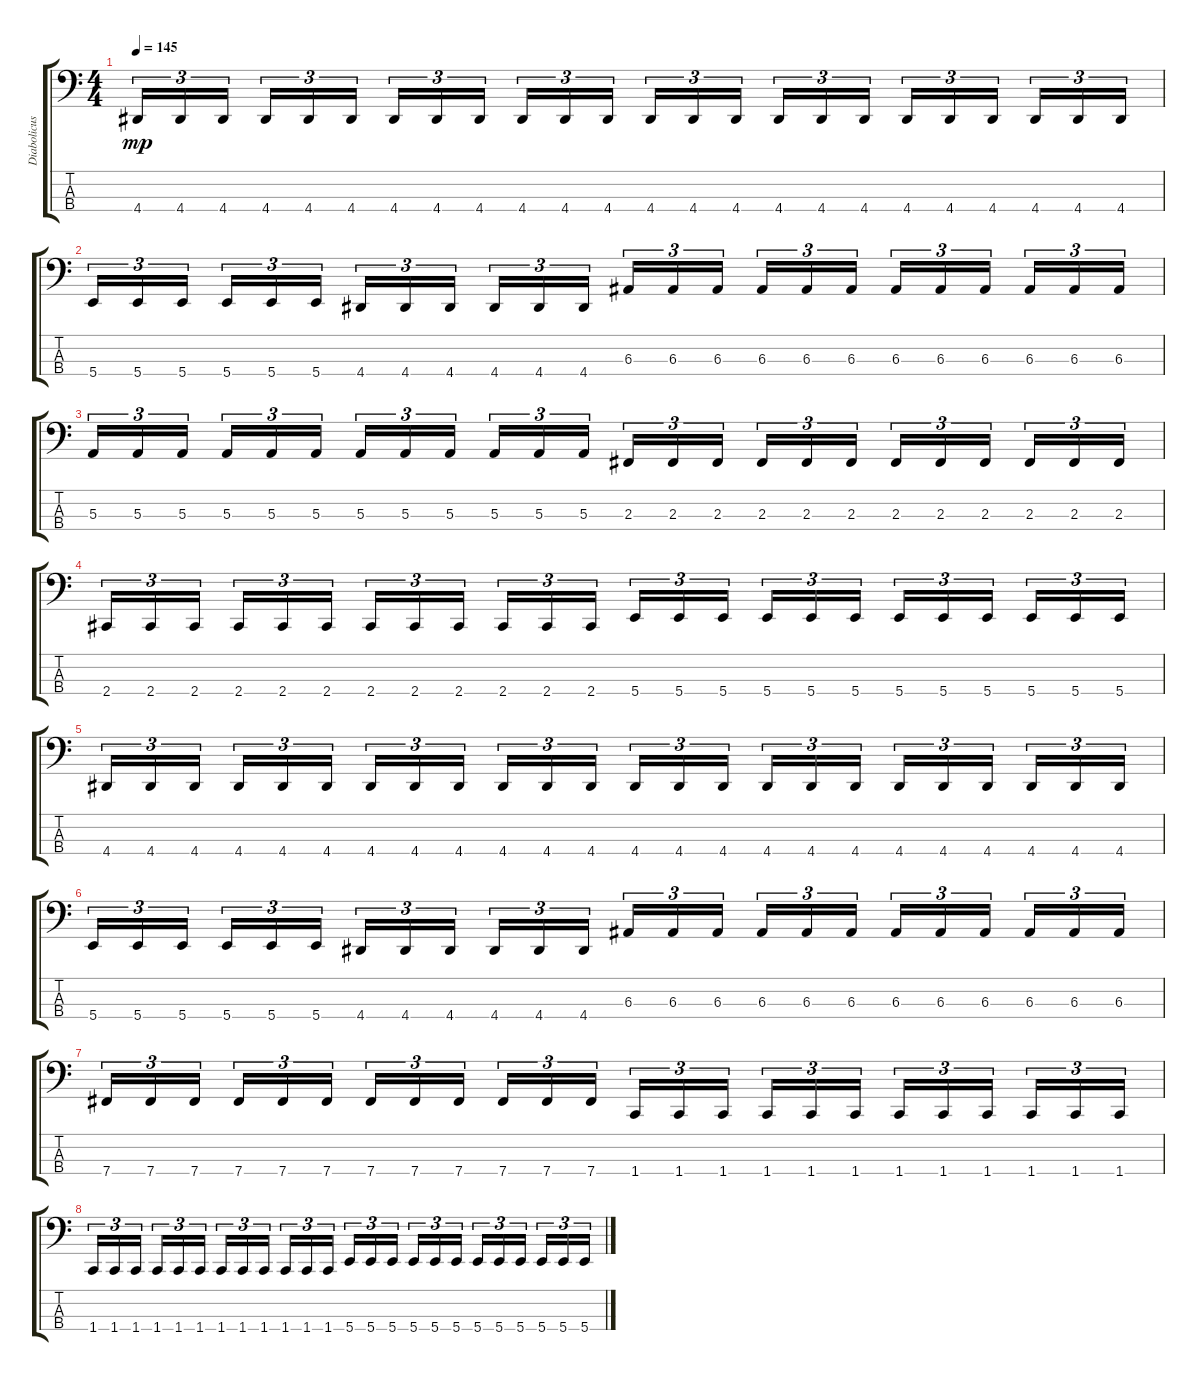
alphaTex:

\track ("Diabolicus Assailant" "Diabolicus") {instrument electricbassfinger}
\staff {score tabs}
\tuning (D2 A1 E1 B0) {hide}
\ts (4 4)
\tempo 145
\clef f4
\ks c
4.4.16{tu (3 2) dy mp} 4.4.16{tu (3 2)} 4.4.16{tu (3 2) beam splitsecondary} 4.4.16{tu (3 2)} 4.4.16{tu (3 2)} 4.4.16{tu (3 2)} 4.4.16{tu (3 2)} 4.4.16{tu (3 2)} 4.4.16{tu (3 2) beam splitsecondary} 4.4.16{tu (3 2)} 4.4.16{tu (3 2)} 4.4.16{tu (3 2)} 4.4.16{tu (3 2)} 4.4.16{tu (3 2)} 4.4.16{tu (3 2) beam splitsecondary} 4.4.16{tu (3 2)} 4.4.16{tu (3 2)} 4.4.16{tu (3 2)} 4.4.16{tu (3 2)} 4.4.16{tu (3 2)} 4.4.16{tu (3 2) beam splitsecondary} 4.4.16{tu (3 2)} 4.4.16{tu (3 2)} 4.4.16{tu (3 2)} |
5.4.16{tu (3 2)} 5.4.16{tu (3 2)} 5.4.16{tu (3 2) beam splitsecondary} 5.4.16{tu (3 2)} 5.4.16{tu (3 2)} 5.4.16{tu (3 2)} 4.4.16{tu (3 2)} 4.4.16{tu (3 2)} 4.4.16{tu (3 2) beam splitsecondary} 4.4.16{tu (3 2)} 4.4.16{tu (3 2)} 4.4.16{tu (3 2)} 6.3.16{tu (3 2)} 6.3.16{tu (3 2)} 6.3.16{tu (3 2) beam splitsecondary} 6.3.16{tu (3 2)} 6.3.16{tu (3 2)} 6.3.16{tu (3 2)} 6.3.16{tu (3 2)} 6.3.16{tu (3 2)} 6.3.16{tu (3 2) beam splitsecondary} 6.3.16{tu (3 2)} 6.3.16{tu (3 2)} 6.3.16{tu (3 2)} |
5.3.16{tu (3 2)} 5.3.16{tu (3 2)} 5.3.16{tu (3 2) beam splitsecondary} 5.3.16{tu (3 2)} 5.3.16{tu (3 2)} 5.3.16{tu (3 2)} 5.3.16{tu (3 2)} 5.3.16{tu (3 2)} 5.3.16{tu (3 2) beam splitsecondary} 5.3.16{tu (3 2)} 5.3.16{tu (3 2)} 5.3.16{tu (3 2)} 2.3.16{tu (3 2)} 2.3.16{tu (3 2)} 2.3.16{tu (3 2) beam splitsecondary} 2.3.16{tu (3 2)} 2.3.16{tu (3 2)} 2.3.16{tu (3 2)} 2.3.16{tu (3 2)} 2.3.16{tu (3 2)} 2.3.16{tu (3 2) beam splitsecondary} 2.3.16{tu (3 2)} 2.3.16{tu (3 2)} 2.3.16{tu (3 2)} |
2.4.16{tu (3 2)} 2.4.16{tu (3 2)} 2.4.16{tu (3 2) beam splitsecondary} 2.4.16{tu (3 2)} 2.4.16{tu (3 2)} 2.4.16{tu (3 2)} 2.4.16{tu (3 2)} 2.4.16{tu (3 2)} 2.4.16{tu (3 2) beam splitsecondary} 2.4.16{tu (3 2)} 2.4.16{tu (3 2)} 2.4.16{tu (3 2)} 5.4.16{tu (3 2)} 5.4.16{tu (3 2)} 5.4.16{tu (3 2) beam splitsecondary} 5.4.16{tu (3 2)} 5.4.16{tu (3 2)} 5.4.16{tu (3 2)} 5.4.16{tu (3 2)} 5.4.16{tu (3 2)} 5.4.16{tu (3 2) beam splitsecondary} 5.4.16{tu (3 2)} 5.4.16{tu (3 2)} 5.4.16{tu (3 2)} |
4.4.16{tu (3 2)} 4.4.16{tu (3 2)} 4.4.16{tu (3 2) beam splitsecondary} 4.4.16{tu (3 2)} 4.4.16{tu (3 2)} 4.4.16{tu (3 2)} 4.4.16{tu (3 2)} 4.4.16{tu (3 2)} 4.4.16{tu (3 2) beam splitsecondary} 4.4.16{tu (3 2)} 4.4.16{tu (3 2)} 4.4.16{tu (3 2)} 4.4.16{tu (3 2)} 4.4.16{tu (3 2)} 4.4.16{tu (3 2) beam splitsecondary} 4.4.16{tu (3 2)} 4.4.16{tu (3 2)} 4.4.16{tu (3 2)} 4.4.16{tu (3 2)} 4.4.16{tu (3 2)} 4.4.16{tu (3 2) beam splitsecondary} 4.4.16{tu (3 2)} 4.4.16{tu (3 2)} 4.4.16{tu (3 2)} |
5.4.16{tu (3 2)} 5.4.16{tu (3 2)} 5.4.16{tu (3 2) beam splitsecondary} 5.4.16{tu (3 2)} 5.4.16{tu (3 2)} 5.4.16{tu (3 2)} 4.4.16{tu (3 2)} 4.4.16{tu (3 2)} 4.4.16{tu (3 2) beam splitsecondary} 4.4.16{tu (3 2)} 4.4.16{tu (3 2)} 4.4.16{tu (3 2)} 6.3.16{tu (3 2)} 6.3.16{tu (3 2)} 6.3.16{tu (3 2) beam splitsecondary} 6.3.16{tu (3 2)} 6.3.16{tu (3 2)} 6.3.16{tu (3 2)} 6.3.16{tu (3 2)} 6.3.16{tu (3 2)} 6.3.16{tu (3 2) beam splitsecondary} 6.3.16{tu (3 2)} 6.3.16{tu (3 2)} 6.3.16{tu (3 2)} |
7.4.16{tu (3 2)} 7.4.16{tu (3 2)} 7.4.16{tu (3 2) beam splitsecondary} 7.4.16{tu (3 2)} 7.4.16{tu (3 2)} 7.4.16{tu (3 2)} 7.4.16{tu (3 2)} 7.4.16{tu (3 2)} 7.4.16{tu (3 2) beam splitsecondary} 7.4.16{tu (3 2)} 7.4.16{tu (3 2)} 7.4.16{tu (3 2)} 1.4.16{tu (3 2)} 1.4.16{tu (3 2)} 1.4.16{tu (3 2) beam splitsecondary} 1.4.16{tu (3 2)} 1.4.16{tu (3 2)} 1.4.16{tu (3 2)} 1.4.16{tu (3 2)} 1.4.16{tu (3 2)} 1.4.16{tu (3 2) beam splitsecondary} 1.4.16{tu (3 2)} 1.4.16{tu (3 2)} 1.4.16{tu (3 2)} |
1.4.16{tu (3 2)} 1.4.16{tu (3 2)} 1.4.16{tu (3 2) beam splitsecondary} 1.4.16{tu (3 2)} 1.4.16{tu (3 2)} 1.4.16{tu (3 2)} 1.4.16{tu (3 2)} 1.4.16{tu (3 2)} 1.4.16{tu (3 2) beam splitsecondary} 1.4.16{tu (3 2)} 1.4.16{tu (3 2)} 1.4.16{tu (3 2)} 5.4.16{tu (3 2)} 5.4.16{tu (3 2)} 5.4.16{tu (3 2) beam splitsecondary} 5.4.16{tu (3 2)} 5.4.16{tu (3 2)} 5.4.16{tu (3 2)} 5.4.16{tu (3 2)} 5.4.16{tu (3 2)} 5.4.16{tu (3 2) beam splitsecondary} 5.4.16{tu (3 2)} 5.4.16{tu (3 2)} 5.4.16{tu (3 2)}
